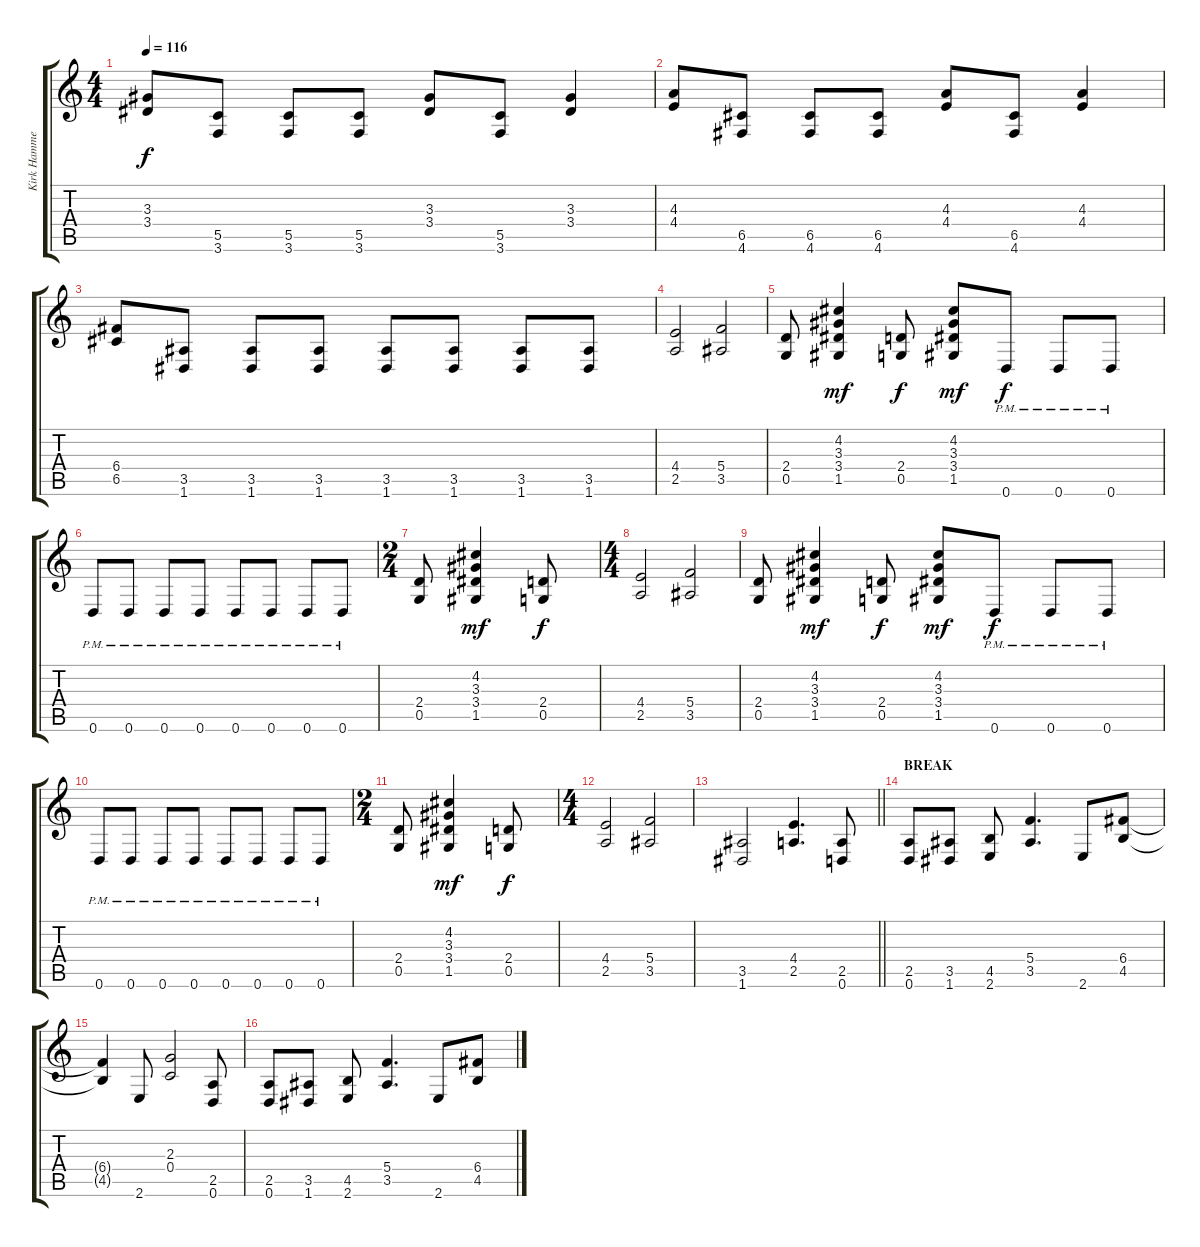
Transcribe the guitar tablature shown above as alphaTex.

\track ("Kirk Hammet (Lead)" "Kirk Hamme") {instrument distortionguitar}
\staff {score tabs}
\tuning (D4 A3 F3 C3 G2 D2) {hide}
\ts (4 4)
\tempo 116
\clef g2
\ks c
(3.3 3.4).8{dy f} (5.5 3.6).8 (5.5 3.6).8 (5.5 3.6).8 (3.3 3.4).8 (5.5 3.6).8 (3.3 3.4).4 |
(4.3 4.4).8 (6.5 4.6).8 (6.5 4.6).8 (6.5 4.6).8 (4.3 4.4).8 (6.5 4.6).8 (4.3 4.4).4 |
(6.4 6.5).8 (3.5 1.6).8 (3.5 1.6).8 (3.5 1.6).8 (3.5 1.6).8 (3.5 1.6).8 (3.5 1.6).8 (3.5 1.6).8 |
(4.4 2.5).2 (5.4 3.5).2 |
(2.4 0.5).8 (4.2 3.3 3.4 1.5).4{dy mf} (2.4 0.5).8{dy f} (4.2 3.3 3.4 1.5).8{dy mf} 0.6{pm}.8{dy f} 0.6{pm}.8 0.6{pm}.8 |
0.6{pm}.8 0.6{pm}.8 0.6{pm}.8 0.6{pm}.8 0.6{pm}.8 0.6{pm}.8 0.6{pm}.8 0.6{pm}.8 |
\ts (2 4)
(2.4 0.5).8 (4.2 3.3 3.4 1.5).4{dy mf} (2.4 0.5).8{dy f} |
\ts (4 4)
(4.4 2.5).2 (5.4 3.5).2 |
(2.4 0.5).8 (4.2 3.3 3.4 1.5).4{dy mf} (2.4 0.5).8{dy f} (4.2 3.3 3.4 1.5).8{dy mf} 0.6{pm}.8{dy f} 0.6{pm}.8 0.6{pm}.8 |
0.6{pm}.8 0.6{pm}.8 0.6{pm}.8 0.6{pm}.8 0.6{pm}.8 0.6{pm}.8 0.6{pm}.8 0.6{pm}.8 |
\ts (2 4)
(2.4 0.5).8 (4.2 3.3 3.4 1.5).4{dy mf} (2.4 0.5).8{dy f} |
\ts (4 4)
(4.4 2.5).2 (5.4 3.5).2 |
\barLineRight lightlight
(3.5 1.6).2 (4.4 2.5).4{d} (2.5 0.6).8 |
\section ("" "BREAK")
(2.5 0.6).8 (3.5 1.6).8 (4.5 2.6).8 (5.4 3.5).4{d} 2.6.8 (6.4 4.5).8 |
(6.4{t} 4.5{t}).4 2.6.8 (2.3 0.4).2 (2.5 0.6).8 |
(2.5 0.6).8 (3.5 1.6).8 (4.5 2.6).8 (5.4 3.5).4{d} 2.6.8 (6.4 4.5).8
